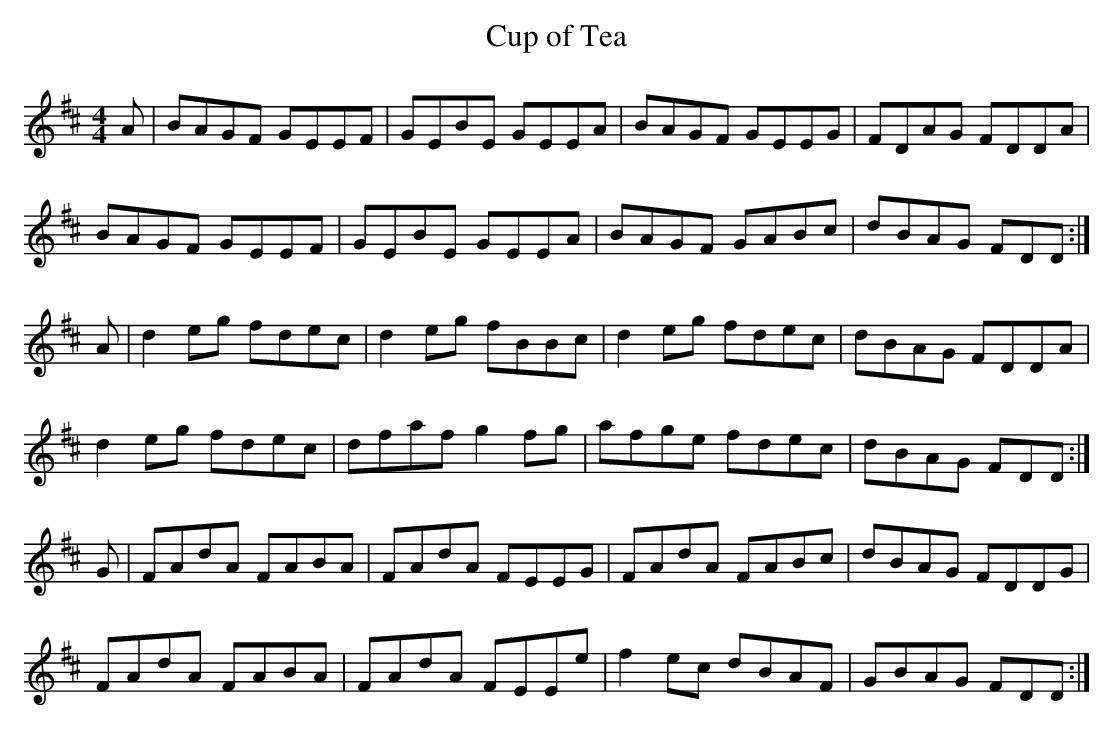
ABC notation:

X:1
T:Cup of Tea
M:4/4
L:1/8
K:Edor
A|BAGF GEEF|GEBE GEEA|BAGF GEEG|FDAG FDDA|
BAGF GEEF|GEBE GEEA|BAGF GABc|dBAG FDD:|
A|d2eg fdec|d2eg fBBc|d2eg fdec|dBAG FDDA|
d2eg fdec|dfaf g2fg|afge fdec|dBAG FDD:|
G|FAdA FABA|FAdA FEEG|FAdA FABc|dBAG FDDG|
FAdA FABA|FAdA FEEe|f2ec dBAF|GBAG FDD:|
